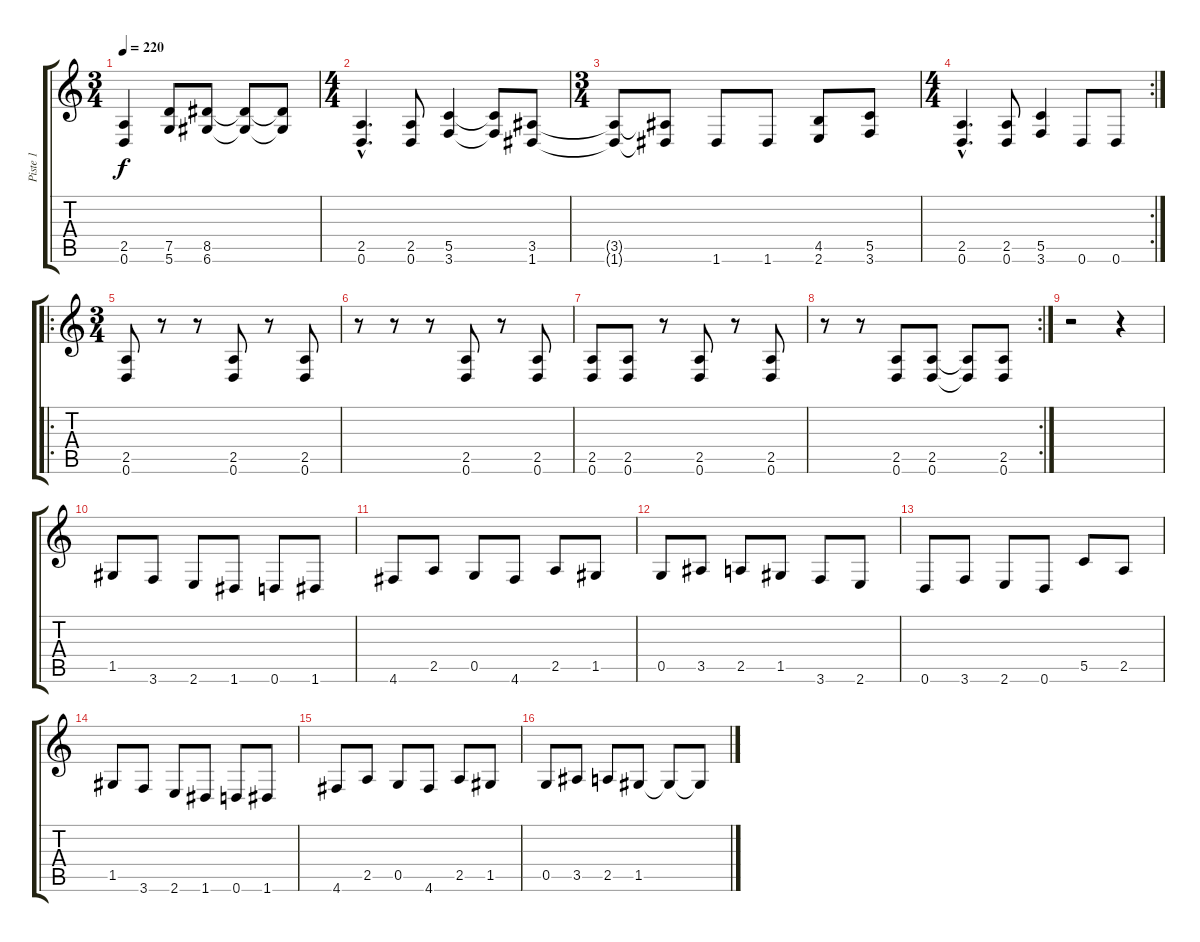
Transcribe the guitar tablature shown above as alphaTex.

\track ("Piste 1" "Piste 1") {instrument distortionguitar}
\staff {score tabs}
\tuning (D4 A3 F3 C3 G2 D2) {hide}
\ts (3 4)
\tempo 220
\clef g2
\ks c
(2.5{t} 0.6{t}).4{dy f} (7.5 5.6).8 (8.5 6.6).8 (8.5{t} 6.6{t}).8 (8.5{t} 6.6{t}).8 |
\ts (4 4)
(2.5{hac} 0.6{hac}).4{d} (2.5 0.6).8 (5.5 3.6).4 (5.5{t} 3.6{t}).8 (3.5 1.6).8 |
\ts (3 4)
(3.5{t} 1.6{t}).8 (3.5{t} 1.6{t}).8 1.6.8 1.6.8 (4.5 2.6).8 (5.5 3.6).8 |
\rc 2
\ts (4 4)
(2.5{hac} 0.6{hac}).4{d} (2.5 0.6).8 (5.5 3.6).4 0.6.8 0.6.8 |
\ro
\ts (3 4)
(2.5 0.6).8 r.8 r.8 (2.5 0.6).8 r.8 (2.5 0.6).8 |
r.8 r.8 r.8 (2.5 0.6).8 r.8 (2.5 0.6).8 |
(2.5 0.6).8 (2.5 0.6).8 r.8 (2.5 0.6).8 r.8 (2.5 0.6).8 |
\rc 2
r.8 r.8 (2.5 0.6).8 (2.5 0.6).8 (2.5{t} 0.6{t}).8 (2.5 0.6).8 |
r.2 r.4 |
1.5.8 3.6.8 2.6.8 1.6.8 0.6.8 1.6.8 |
4.6.8 2.5.8 0.5.8 4.6.8 2.5.8 1.5.8 |
0.5.8 3.5.8 2.5.8 1.5.8 3.6.8 2.6.8 |
0.6.8 3.6.8 2.6.8 0.6.8 5.5.8 2.5.8 |
1.5.8 3.6.8 2.6.8 1.6.8 0.6.8 1.6.8 |
4.6.8 2.5.8 0.5.8 4.6.8 2.5.8 1.5.8 |
0.5.8 3.5.8 2.5.8 1.5.8 1.5{t}.8 1.5{t}.8
